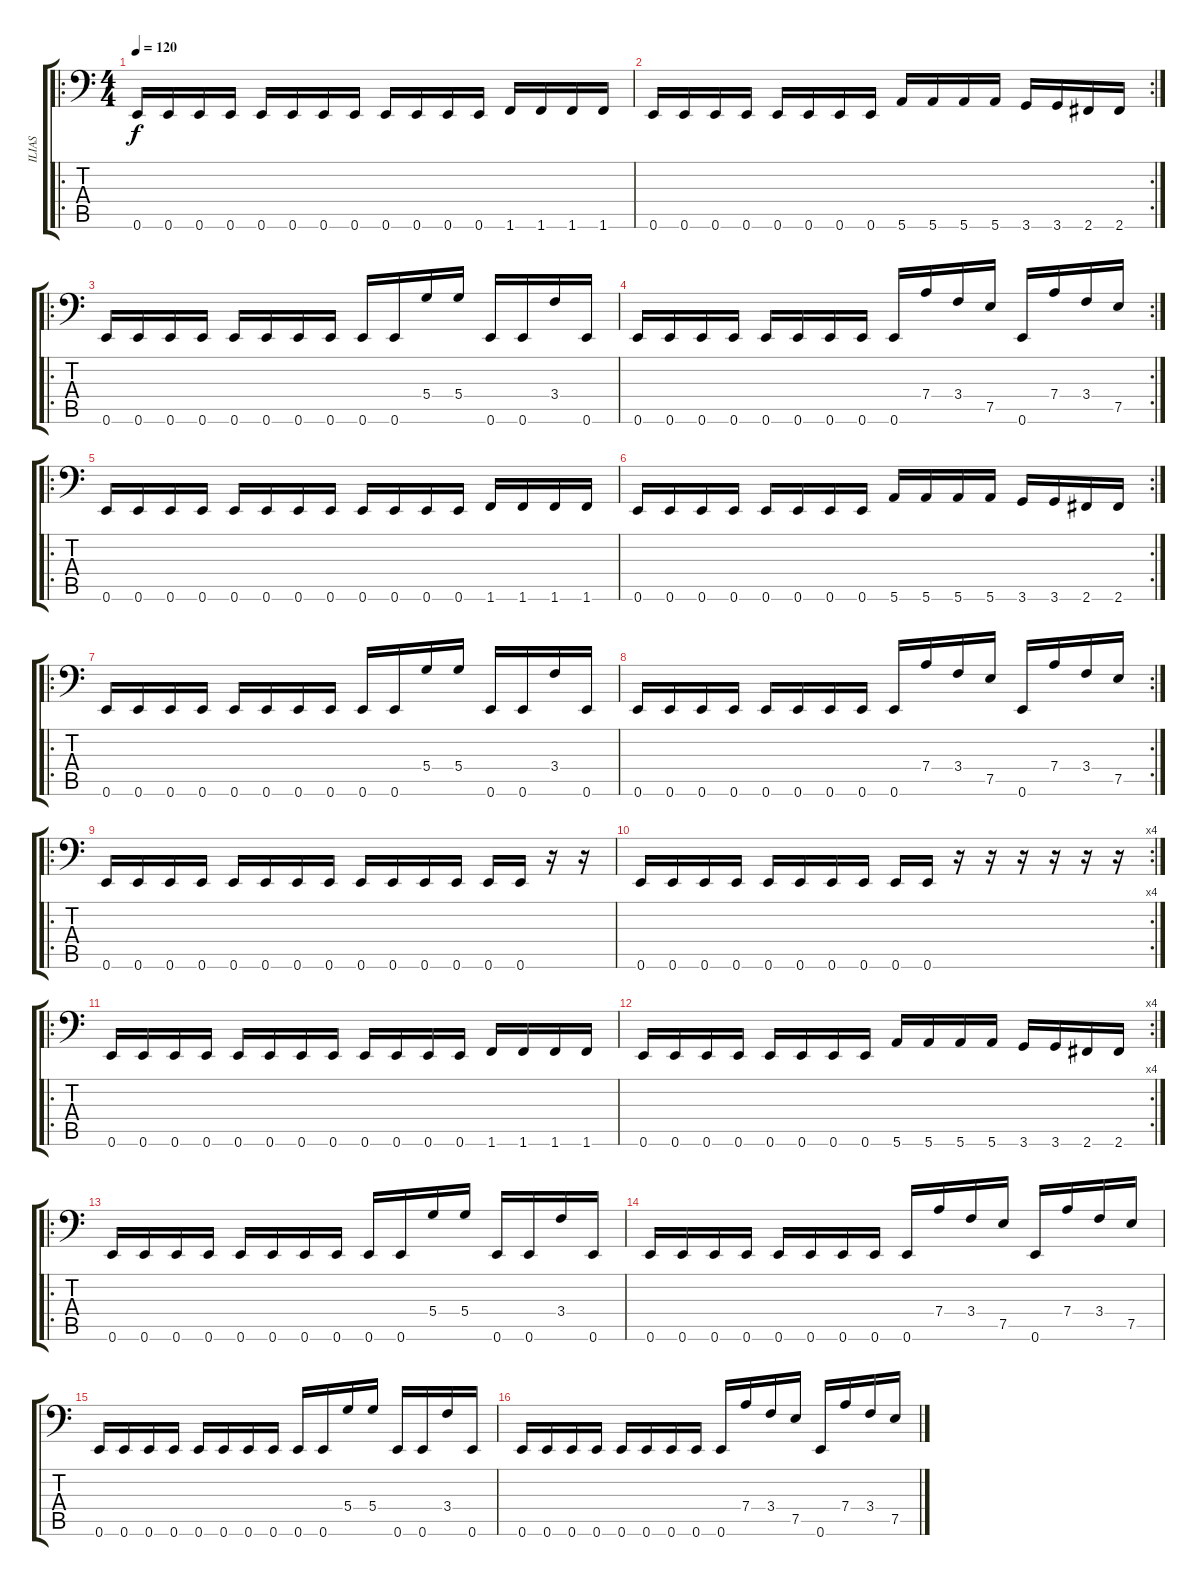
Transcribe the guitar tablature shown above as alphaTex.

\track ("ILIAS" "ILIAS") {instrument electricbasspick}
\staff {score tabs}
\tuning (E3 B2 G2 D2 A1 E1) {hide}
\ro
\ts (4 4)
\tempo 120
\clef f4
\ks c
0.6.16{dy f} 0.6.16 0.6.16 0.6.16 0.6.16 0.6.16 0.6.16 0.6.16 0.6.16 0.6.16 0.6.16 0.6.16 1.6.16 1.6.16 1.6.16 1.6.16 |
\rc 2
0.6.16 0.6.16 0.6.16 0.6.16 0.6.16 0.6.16 0.6.16 0.6.16 5.6.16 5.6.16 5.6.16 5.6.16 3.6.16 3.6.16 2.6.16 2.6.16 |
\ro
0.6.16 0.6.16 0.6.16 0.6.16 0.6.16 0.6.16 0.6.16 0.6.16 0.6.16 0.6.16 5.4.16 5.4.16 0.6.16 0.6.16 3.4.16 0.6.16 |
\rc 2
0.6.16 0.6.16 0.6.16 0.6.16 0.6.16 0.6.16 0.6.16 0.6.16 0.6.16 7.4.16 3.4.16 7.5.16 0.6.16 7.4.16 3.4.16 7.5.16 |
\ro
0.6.16 0.6.16 0.6.16 0.6.16 0.6.16 0.6.16 0.6.16 0.6.16 0.6.16 0.6.16 0.6.16 0.6.16 1.6.16 1.6.16 1.6.16 1.6.16 |
\rc 2
0.6.16 0.6.16 0.6.16 0.6.16 0.6.16 0.6.16 0.6.16 0.6.16 5.6.16 5.6.16 5.6.16 5.6.16 3.6.16 3.6.16 2.6.16 2.6.16 |
\ro
0.6.16 0.6.16 0.6.16 0.6.16 0.6.16 0.6.16 0.6.16 0.6.16 0.6.16 0.6.16 5.4.16 5.4.16 0.6.16 0.6.16 3.4.16 0.6.16 |
\rc 2
0.6.16 0.6.16 0.6.16 0.6.16 0.6.16 0.6.16 0.6.16 0.6.16 0.6.16 7.4.16 3.4.16 7.5.16 0.6.16 7.4.16 3.4.16 7.5.16 |
\ro
0.6.16{instrument electricbasspick} 0.6.16 0.6.16 0.6.16 0.6.16 0.6.16 0.6.16 0.6.16 0.6.16 0.6.16 0.6.16 0.6.16 0.6.16 0.6.16 r.16 r.16 |
\rc 4
0.6.16 0.6.16 0.6.16 0.6.16 0.6.16 0.6.16 0.6.16 0.6.16 0.6.16 0.6.16 r.16 r.16 r.16 r.16 r.16 r.16 |
\ro
0.6.16 0.6.16 0.6.16 0.6.16 0.6.16 0.6.16 0.6.16 0.6.16 0.6.16 0.6.16 0.6.16 0.6.16 1.6.16 1.6.16 1.6.16 1.6.16 |
\rc 4
0.6.16 0.6.16 0.6.16 0.6.16 0.6.16 0.6.16 0.6.16 0.6.16 5.6.16 5.6.16 5.6.16 5.6.16 3.6.16 3.6.16 2.6.16 2.6.16 |
\ro
0.6.16 0.6.16 0.6.16 0.6.16 0.6.16 0.6.16 0.6.16 0.6.16 0.6.16 0.6.16 5.4.16 5.4.16 0.6.16 0.6.16 3.4.16 0.6.16 |
0.6.16 0.6.16 0.6.16 0.6.16 0.6.16 0.6.16 0.6.16 0.6.16 0.6.16 7.4.16 3.4.16 7.5.16 0.6.16 7.4.16 3.4.16 7.5.16 |
0.6.16 0.6.16 0.6.16 0.6.16 0.6.16 0.6.16 0.6.16 0.6.16 0.6.16 0.6.16 5.4.16 5.4.16 0.6.16 0.6.16 3.4.16 0.6.16 |
0.6.16 0.6.16 0.6.16 0.6.16 0.6.16 0.6.16 0.6.16 0.6.16 0.6.16 7.4.16 3.4.16 7.5.16 0.6.16 7.4.16 3.4.16 7.5.16
